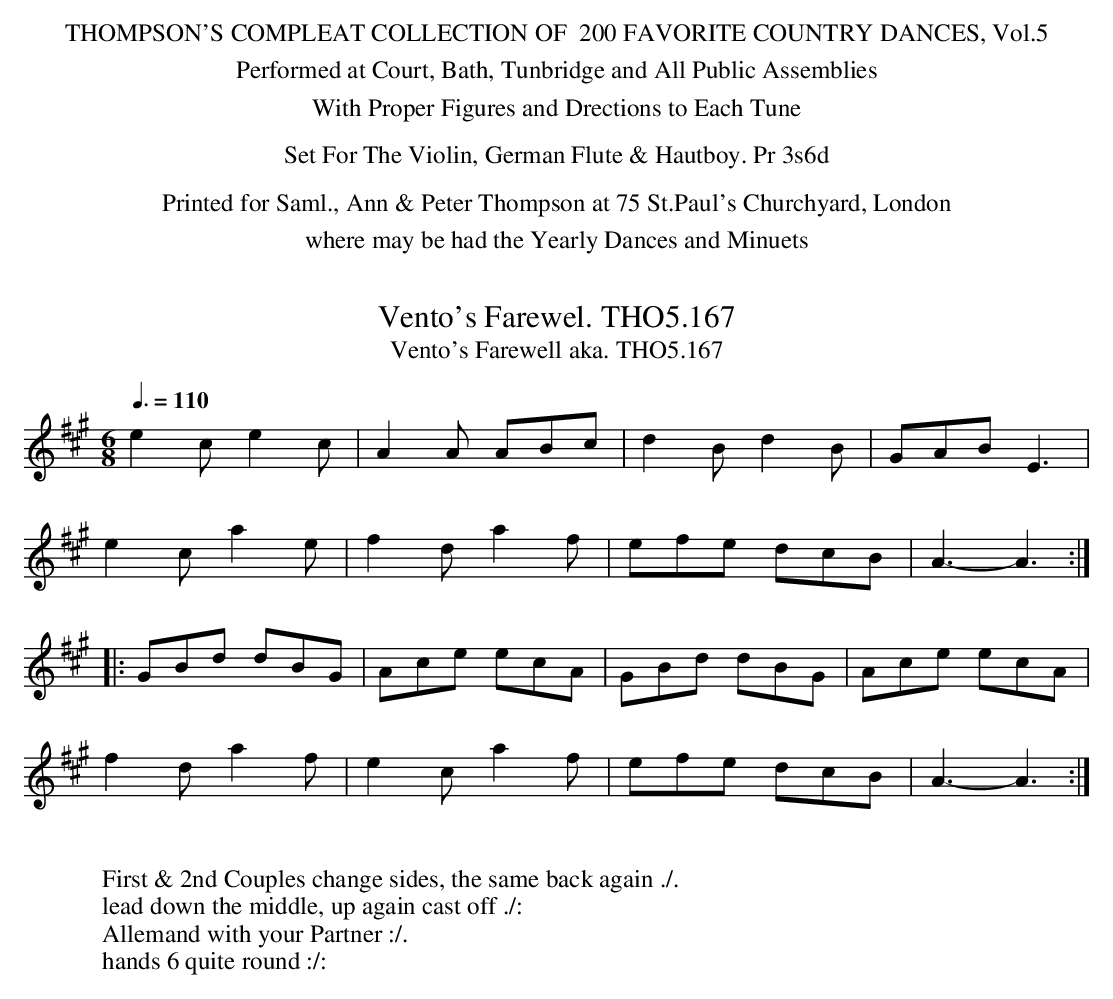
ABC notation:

X:1
T:Vento's Farewel. THO5.167
T:Vento's Farewell aka. THO5.167
M:6/8
L:1/8
Q:3/8=110
K:A
e2c e2c|A2A ABc|d2B d2B|GAB E3|
e2c a2e|f2d a2f|efe dcB|A3-A3:|
|:GBd dBG|Ace ecA|GBd dBG|Ace ecA|
f2d a2f|e2c a2f|efe dcB|A3-A3:|
W:
W:First & 2nd Couples change sides, the same back again ./.
W:lead down the middle, up again cast off ./:
W:Allemand with your Partner :/.
W:hands 6 quite round :/:
